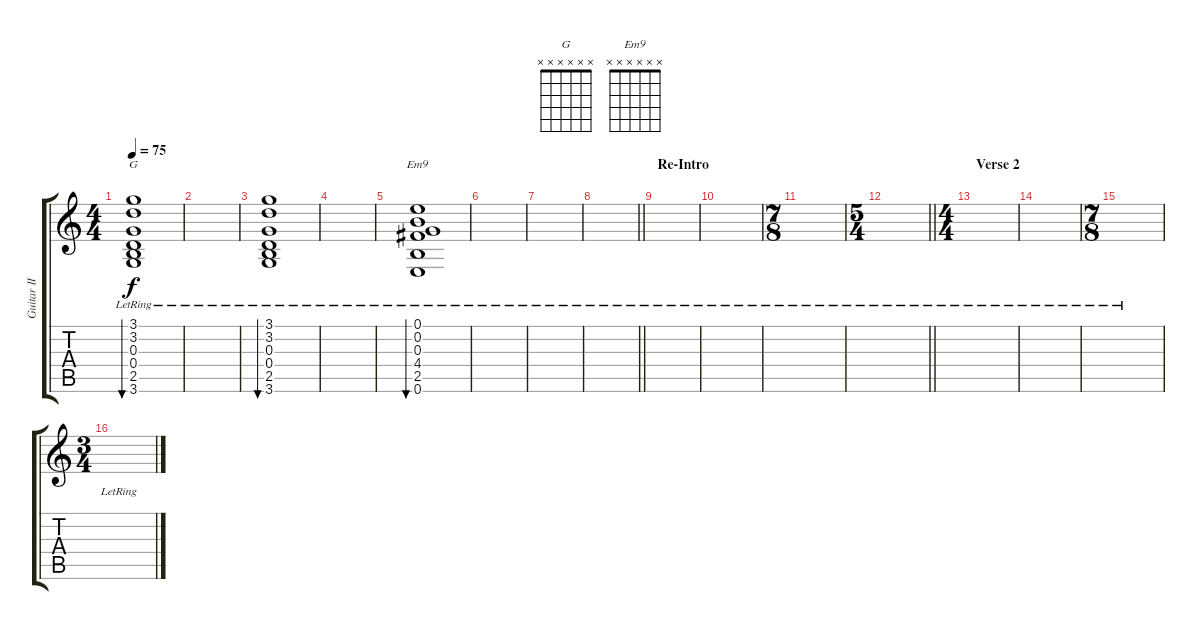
\track ("Guitar II" "Guitar II") {instrument acousticguitarsteel}
\staff {score tabs}
\tuning (E4 B3 G3 D3 A2 E2) {hide}
\chord ("G" x x x x x x)
\chord ("Em9" x x x x x x)
\ts (4 4)
\tempo 75
\clef g2
\ks c
(3.1{lr} 3.2{lr} 0.3{lr} 0.4{lr} 2.5{lr} 3.6{lr}).1{bu 60 ch "G" dy f} |
|
(3.1{lr} 3.2{lr} 0.3{lr} 0.4{lr} 2.5{lr} 3.6{lr}).1{bu 60} |
|
(0.1{lr} 0.2{lr} 0.3{lr} 4.4{lr} 2.5{lr} 0.6{lr}).1{bu 60 ch "Em9"} |
|
|
\barLineRight lightlight
|
\section ("" "Re-Intro")
|
|
\ts (7 8)
|
\ts (5 4)
\barLineRight lightlight
|
\ts (4 4)
\section ("" "Verse 2")
|
|
\ts (7 8)
|
\ts (3 4)
